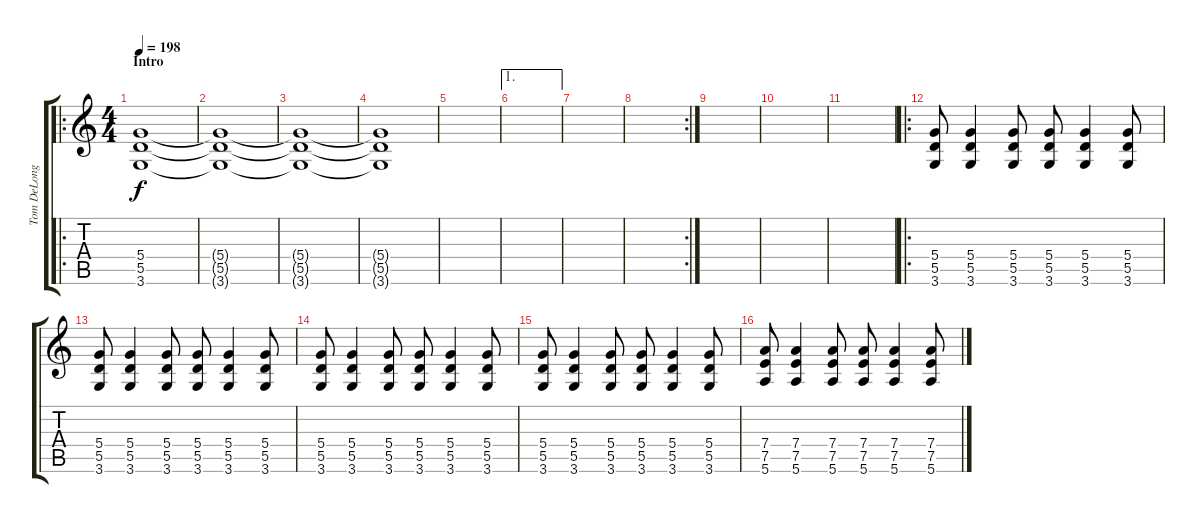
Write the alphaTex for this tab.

\track ("Tom DeLonge: Guitar 2" "Tom DeLong") {instrument distortionguitar}
\staff {score tabs}
\tuning (E4 B3 G3 D3 A2 E2) {hide}
\ro
\ts (4 4)
\section ("" "Intro")
\tempo 198
\clef g2
\ks c
(5.4 5.5 3.6).1{dy f instrument distortionguitar} |
(5.4{t} 5.5{t} 3.6{t}).1 |
(5.4{t} 5.5{t} 3.6{t}).1 |
(5.4{t} 5.5{t} 3.6{t}).1 |
|
\ae 1
|
|
\rc 2
|
|
|
|
\ro
(5.4 5.5 3.6).8 (5.4 5.5 3.6).4 (5.4 5.5 3.6).8 (5.4 5.5 3.6).8 (5.4 5.5 3.6).4 (5.4 5.5 3.6).8 |
(5.4 5.5 3.6).8 (5.4 5.5 3.6).4 (5.4 5.5 3.6).8 (5.4 5.5 3.6).8 (5.4 5.5 3.6).4 (5.4 5.5 3.6).8 |
(5.4 5.5 3.6).8 (5.4 5.5 3.6).4 (5.4 5.5 3.6).8 (5.4 5.5 3.6).8 (5.4 5.5 3.6).4 (5.4 5.5 3.6).8 |
(5.4 5.5 3.6).8 (5.4 5.5 3.6).4 (5.4 5.5 3.6).8 (5.4 5.5 3.6).8 (5.4 5.5 3.6).4 (5.4 5.5 3.6).8 |
(7.4 7.5 5.6).8 (7.4 7.5 5.6).4 (7.4 7.5 5.6).8 (7.4 7.5 5.6).8 (7.4 7.5 5.6).4 (7.4 7.5 5.6).8
